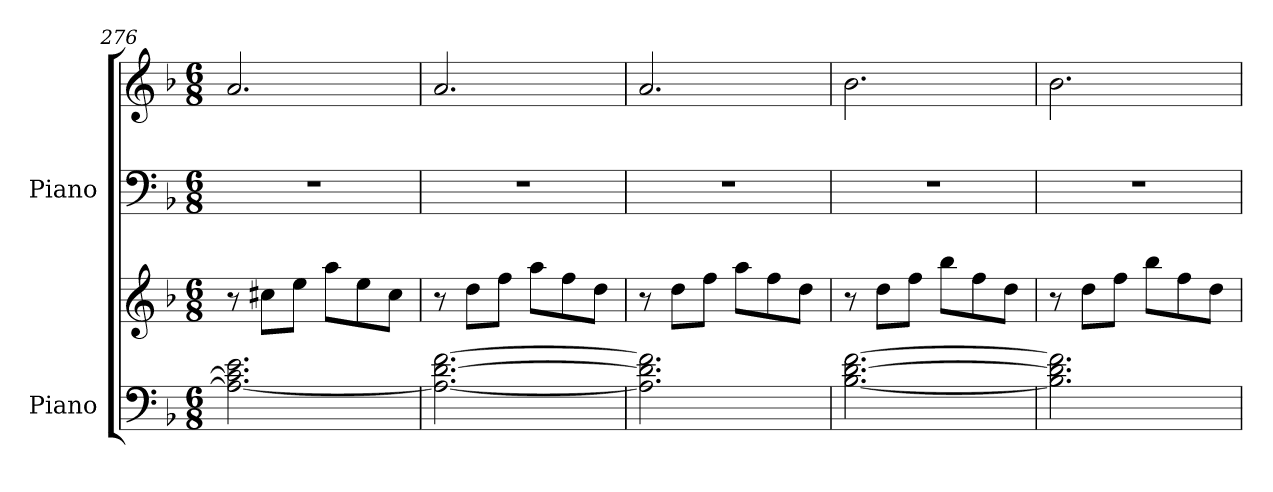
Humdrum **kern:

**kern	**kern	**kern	**kern
*part2	*part2	*part1	*part1
*staff4	*staff3	*staff2	*staff1
*I"Piano	*	*I"Piano	*
*I'Pno.	*	*I'Pno.	*
*clefF4	*clefG2	*clefF4	*clefG2
*k[b-]	*k[b-]	*k[b-]	*k[b-]
*M6/8	*M6/8	*M6/8	*M6/8
=276	=276	=276	=276
2.A\_ 2.c#\] 2.e\	8r	2.r	2.a/
.	8cc#X\L	.	.
.	8ee\J	.	.
.	8aa\L	.	.
.	8ee\	.	.
.	8cc#\J	.	.
!!LO:PB:g=z
=277	=277	=277	=277
2.A\_ [2.d\ [2.f\	8r	2.r	2.a/
.	8dd\L	.	.
.	8ff\J	.	.
.	8aa\L	.	.
.	8ff\	.	.
.	8dd\J	.	.
=278	=278	=278	=278
2.A\] 2.d\] 2.f\]	8r	2.r	2.a/
.	8dd\L	.	.
.	8ff\J	.	.
.	8aa\L	.	.
.	8ff\	.	.
.	8dd\J	.	.
=279	=279	=279	=279
[2.B-\ [2.d\ [2.f\	8r	2.r	2.b-\
.	8dd\L	.	.
.	8ff\J	.	.
.	8bb-\L	.	.
.	8ff\	.	.
.	8dd\J	.	.
=280	=280	=280	=280
2.B-\] 2.d\] 2.f\]	8r	2.r	2.b-\
.	8dd\L	.	.
.	8ff\J	.	.
.	8bb-\L	.	.
.	8ff\	.	.
.	8dd\J	.	.
=	=	=	=
*-	*-	*-	*-
